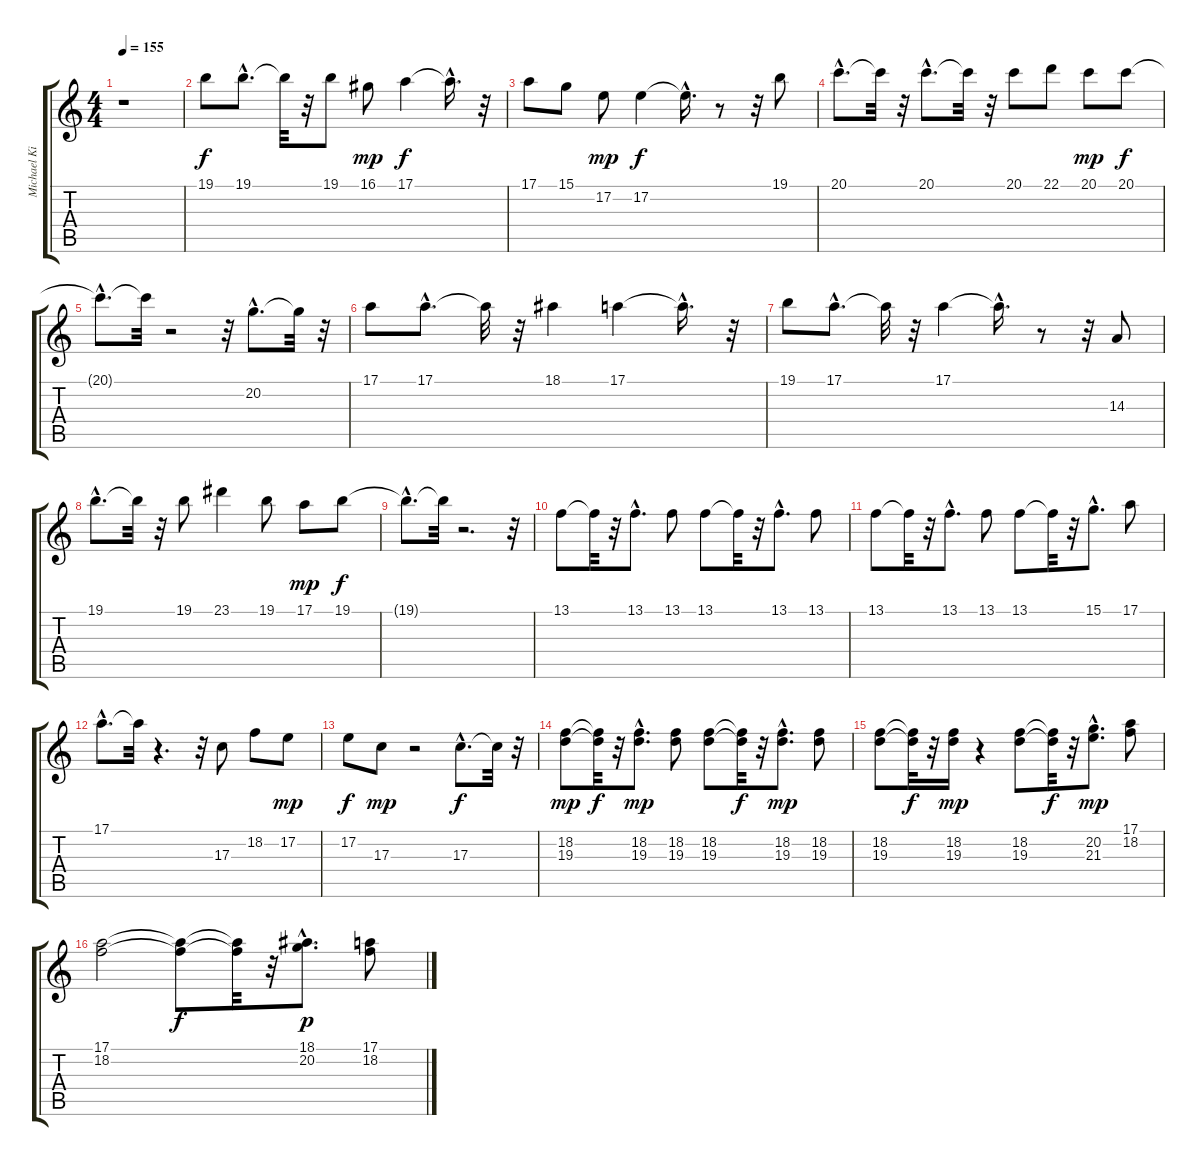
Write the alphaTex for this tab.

\track ("Michael Kiske" "Michael Ki") {instrument fx5brightness}
\staff {score tabs}
\tuning (E4 B3 G3 D3 A2 E2) {hide}
\ts (4 4)
\tempo 155
\clef g2
\ks c
r.1{dy f} |
19.1.8 19.1{hac}.8{d} 19.1{t}.32 r.32 19.1.8 16.1.8{dy mp} 17.1.4{dy f} 17.1{hac t}.16{d} r.32 |
17.1.8 15.1.8 17.2.8{dy mp} 17.2.4{dy f} 17.2{hac t}.16{d} r.8 r.32 19.1.8 |
20.1{hac}.8{d} 20.1{t}.32 r.32 20.1{hac}.8{d} 20.1{t}.32 r.32 20.1.8 22.1.8 20.1.8{dy mp} 20.1.8{dy f} |
20.1{hac t}.8{d} 20.1{t}.32 r.2 r.32 20.2{hac}.8{d} 20.2{t}.32 r.32 |
17.1.8 17.1{hac}.8{d} 17.1{t}.32 r.32 18.1.4 17.1.4 17.1{hac t}.16{d} r.32 |
19.1.8 17.1{hac}.8{d} 17.1{t}.32 r.32 17.1.4 17.1{hac t}.16{d} r.8 r.32 14.3.8 |
19.1{hac}.8{d} 19.1{t}.32 r.32 19.1.8 23.1.4 19.1.8 17.1.8{dy mp} 19.1.8{dy f} |
19.1{hac t}.8{d} 19.1{t}.32 r.2{d} r.32 |
13.1.8 13.1{t}.32 r.32 13.1{hac}.8{d} 13.1.8 13.1.8 13.1{t}.32 r.32 13.1{hac}.8{d} 13.1.8 |
13.1.8 13.1{t}.32 r.32 13.1{hac}.8{d} 13.1.8 13.1.8 13.1{t}.32 r.32 15.1{hac}.8{d} 17.1.8 |
17.1{hac}.8{d} 17.1{t}.32 r.4{d} r.32 17.3.8 18.2.8 17.2.8{dy mp} |
17.2.8{dy f} 17.3.8{dy mp} r.2 17.3{hac}.8{d dy f} 17.3{t}.32 r.32 |
(18.2 19.3).8{dy mp} (18.2{t} 19.3{t}).32{dy f} r.32 (18.2{hac} 19.3{hac}).8{d dy mp} (18.2 19.3).8 (18.2 19.3).8 (18.2{t} 19.3{t}).32{dy f} r.32 (18.2{hac} 19.3{hac}).8{d dy mp} (18.2 19.3).8 |
(18.2 19.3).8 (18.2{t} 19.3{t}).32{dy f} r.32 (18.2 19.3).16{dy mp} r.4 (18.2 19.3).8 (18.2{t} 19.3{t}).32{dy f} r.32 (20.2{hac} 21.3{hac}).8{d dy mp} (17.1 18.2).8 |
(17.1 18.2).2 (17.1{t} 18.2{t}).8{dy f} (17.1{t} 18.2{t}).32 r.32 (18.1{hac} 20.2{hac}).8{d dy p} (17.1 18.2).8
